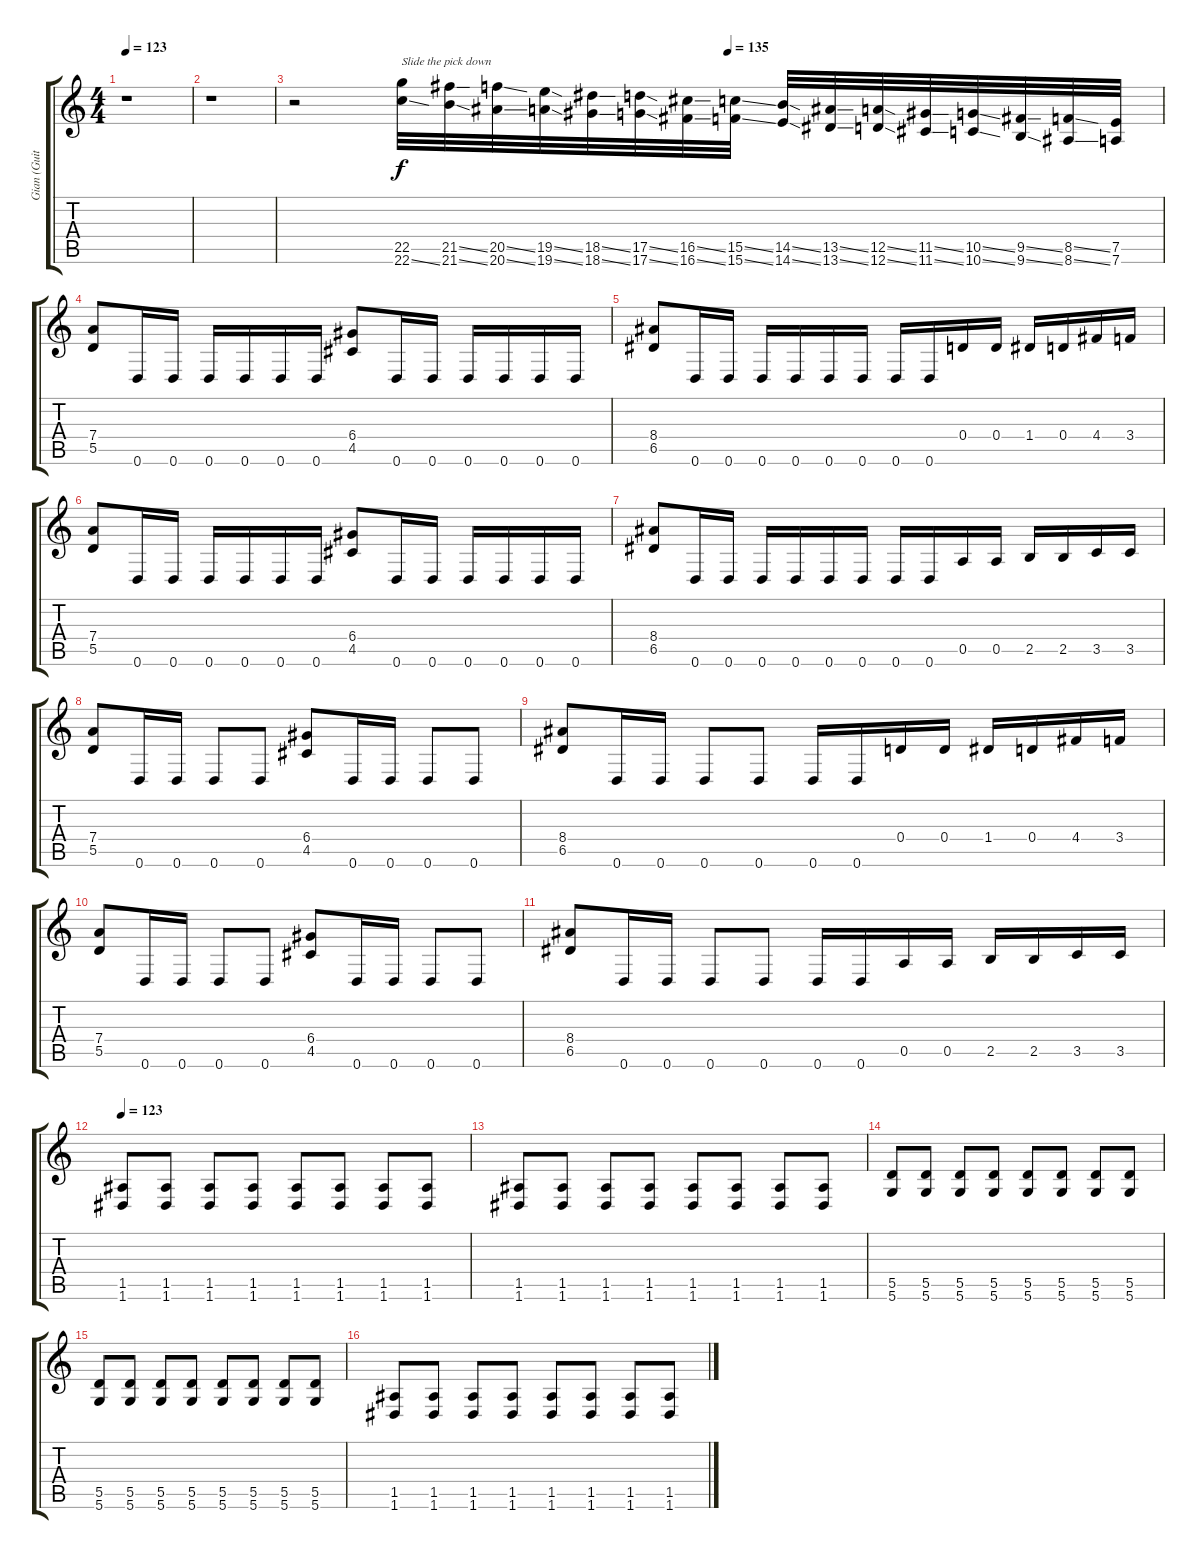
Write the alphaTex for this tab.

\track ("Gian (Guitar)" "Gian (Guit") {instrument overdrivenguitar}
\staff {score tabs}
\tuning (E4 B3 G3 D3 A2 D2) {hide}
\ts (4 4)
\tempo 123
\clef g2
\ks c
r.1{dy mp} |
r.1 |
\tempo (135 0.5)
r.2 (22.5 22.6{ss}).32{txt "Slide the pick down" dy f} (21.5{ss} 21.6{ss}).32 (20.5{ss} 20.6{ss}).32 (19.5{ss} 19.6{ss}).32 (18.5{ss} 18.6{ss}).32 (17.5{ss} 17.6{ss}).32 (16.5{ss} 16.6{ss}).32 (15.5{ss} 15.6{ss}).32 (14.5{ss} 14.6{ss}).32 (13.5{ss} 13.6{ss}).32 (12.5{ss} 12.6{ss}).32 (11.5{ss} 11.6{ss}).32 (10.5{ss} 10.6{ss}).32 (9.5{ss} 9.6{ss}).32 (8.5{ss} 8.6{ss}).32 (7.5 7.6).32 |
(7.4 5.5).8 0.6.16 0.6.16 0.6.16 0.6.16 0.6.16 0.6.16 (6.4 4.5).8 0.6.16 0.6.16 0.6.16 0.6.16 0.6.16 0.6.16 |
(8.4 6.5).8 0.6.16 0.6.16 0.6.16 0.6.16 0.6.16 0.6.16 0.6.16 0.6.16 0.4.16 0.4.16 1.4.16 0.4.16 4.4.16 3.4.16 |
(7.4 5.5).8 0.6.16 0.6.16 0.6.16 0.6.16 0.6.16 0.6.16 (6.4 4.5).8 0.6.16 0.6.16 0.6.16 0.6.16 0.6.16 0.6.16 |
(8.4 6.5).8 0.6.16 0.6.16 0.6.16 0.6.16 0.6.16 0.6.16 0.6.16 0.6.16 0.5.16 0.5.16 2.5.16 2.5.16 3.5.16 3.5.16 |
(7.4 5.5).8 0.6.16 0.6.16 0.6.8 0.6.8 (6.4 4.5).8 0.6.16 0.6.16 0.6.8 0.6.8 |
(8.4 6.5).8 0.6.16 0.6.16 0.6.8 0.6.8 0.6.16 0.6.16 0.4.16 0.4.16 1.4.16 0.4.16 4.4.16 3.4.16 |
(7.4 5.5).8 0.6.16 0.6.16 0.6.8 0.6.8 (6.4 4.5).8 0.6.16 0.6.16 0.6.8 0.6.8 |
(8.4 6.5).8 0.6.16 0.6.16 0.6.8 0.6.8 0.6.16 0.6.16 0.5.16 0.5.16 2.5.16 2.5.16 3.5.16 3.5.16 |
\tempo 123
(1.5 1.6).8 (1.5 1.6).8 (1.5 1.6).8 (1.5 1.6).8 (1.5 1.6).8 (1.5 1.6).8 (1.5 1.6).8 (1.5 1.6).8 |
(1.5 1.6).8 (1.5 1.6).8 (1.5 1.6).8 (1.5 1.6).8 (1.5 1.6).8 (1.5 1.6).8 (1.5 1.6).8 (1.5 1.6).8 |
(5.5 5.6).8 (5.5 5.6).8 (5.5 5.6).8 (5.5 5.6).8 (5.5 5.6).8 (5.5 5.6).8 (5.5 5.6).8 (5.5 5.6).8 |
(5.5 5.6).8 (5.5 5.6).8 (5.5 5.6).8 (5.5 5.6).8 (5.5 5.6).8 (5.5 5.6).8 (5.5 5.6).8 (5.5 5.6).8 |
(1.5 1.6).8 (1.5 1.6).8 (1.5 1.6).8 (1.5 1.6).8 (1.5 1.6).8 (1.5 1.6).8 (1.5 1.6).8 (1.5 1.6).8
